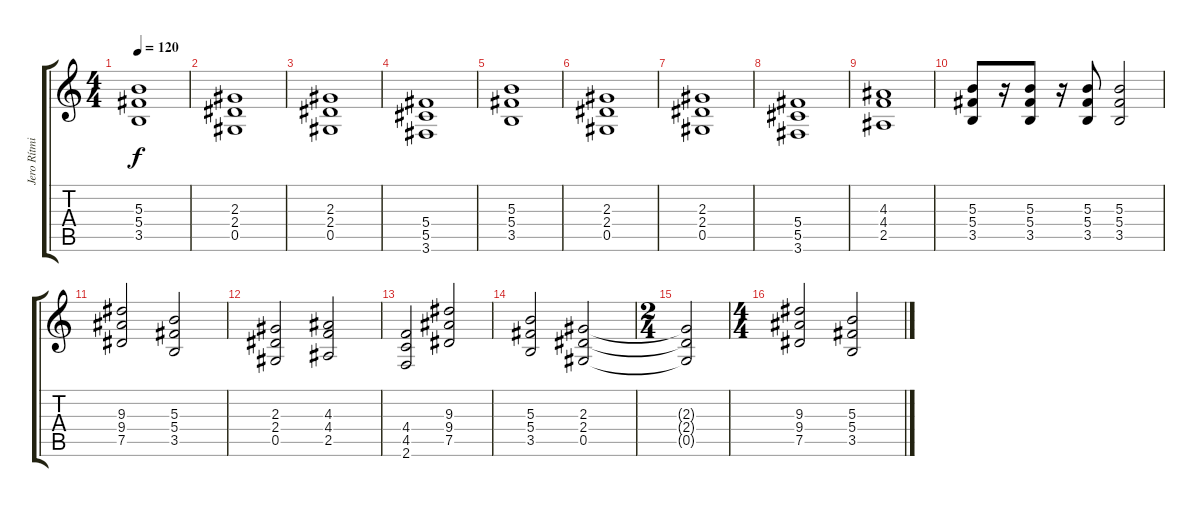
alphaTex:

\track ("Jero Rítmica" "Jero Rítmi") {instrument distortionguitar}
\staff {score tabs}
\tuning (Eb4 Bb3 Gb3 Db3 Ab2 Eb2) {hide}
\ts (4 4)
\tempo 120
\clef g2
\ks c
(5.3 5.4 3.5).1{dy f} |
(2.3 2.4 0.5).1 |
(2.3 2.4 0.5).1 |
(5.4 5.5 3.6).1 |
(5.3 5.4 3.5).1 |
(2.3 2.4 0.5).1 |
(2.3 2.4 0.5).1 |
(5.4 5.5 3.6).1 |
(4.3 4.4 2.5).1 |
(5.3 5.4 3.5).8 r.16 (5.3 5.4 3.5).8 r.16 (5.3 5.4 3.5).8 (5.3 5.4 3.5).2 |
(9.3 9.4 7.5).2 (5.3 5.4 3.5).2 |
(2.3 2.4 0.5).2 (4.3 4.4 2.5).2 |
(4.4 4.5 2.6).2 (9.3 9.4 7.5).2 |
(5.3 5.4 3.5).2 (2.3 2.4 0.5).2 |
\ts (2 4)
(2.3{t} 2.4{t} 0.5{t}).2 |
\ts (4 4)
(9.3 9.4 7.5).2 (5.3 5.4 3.5).2
